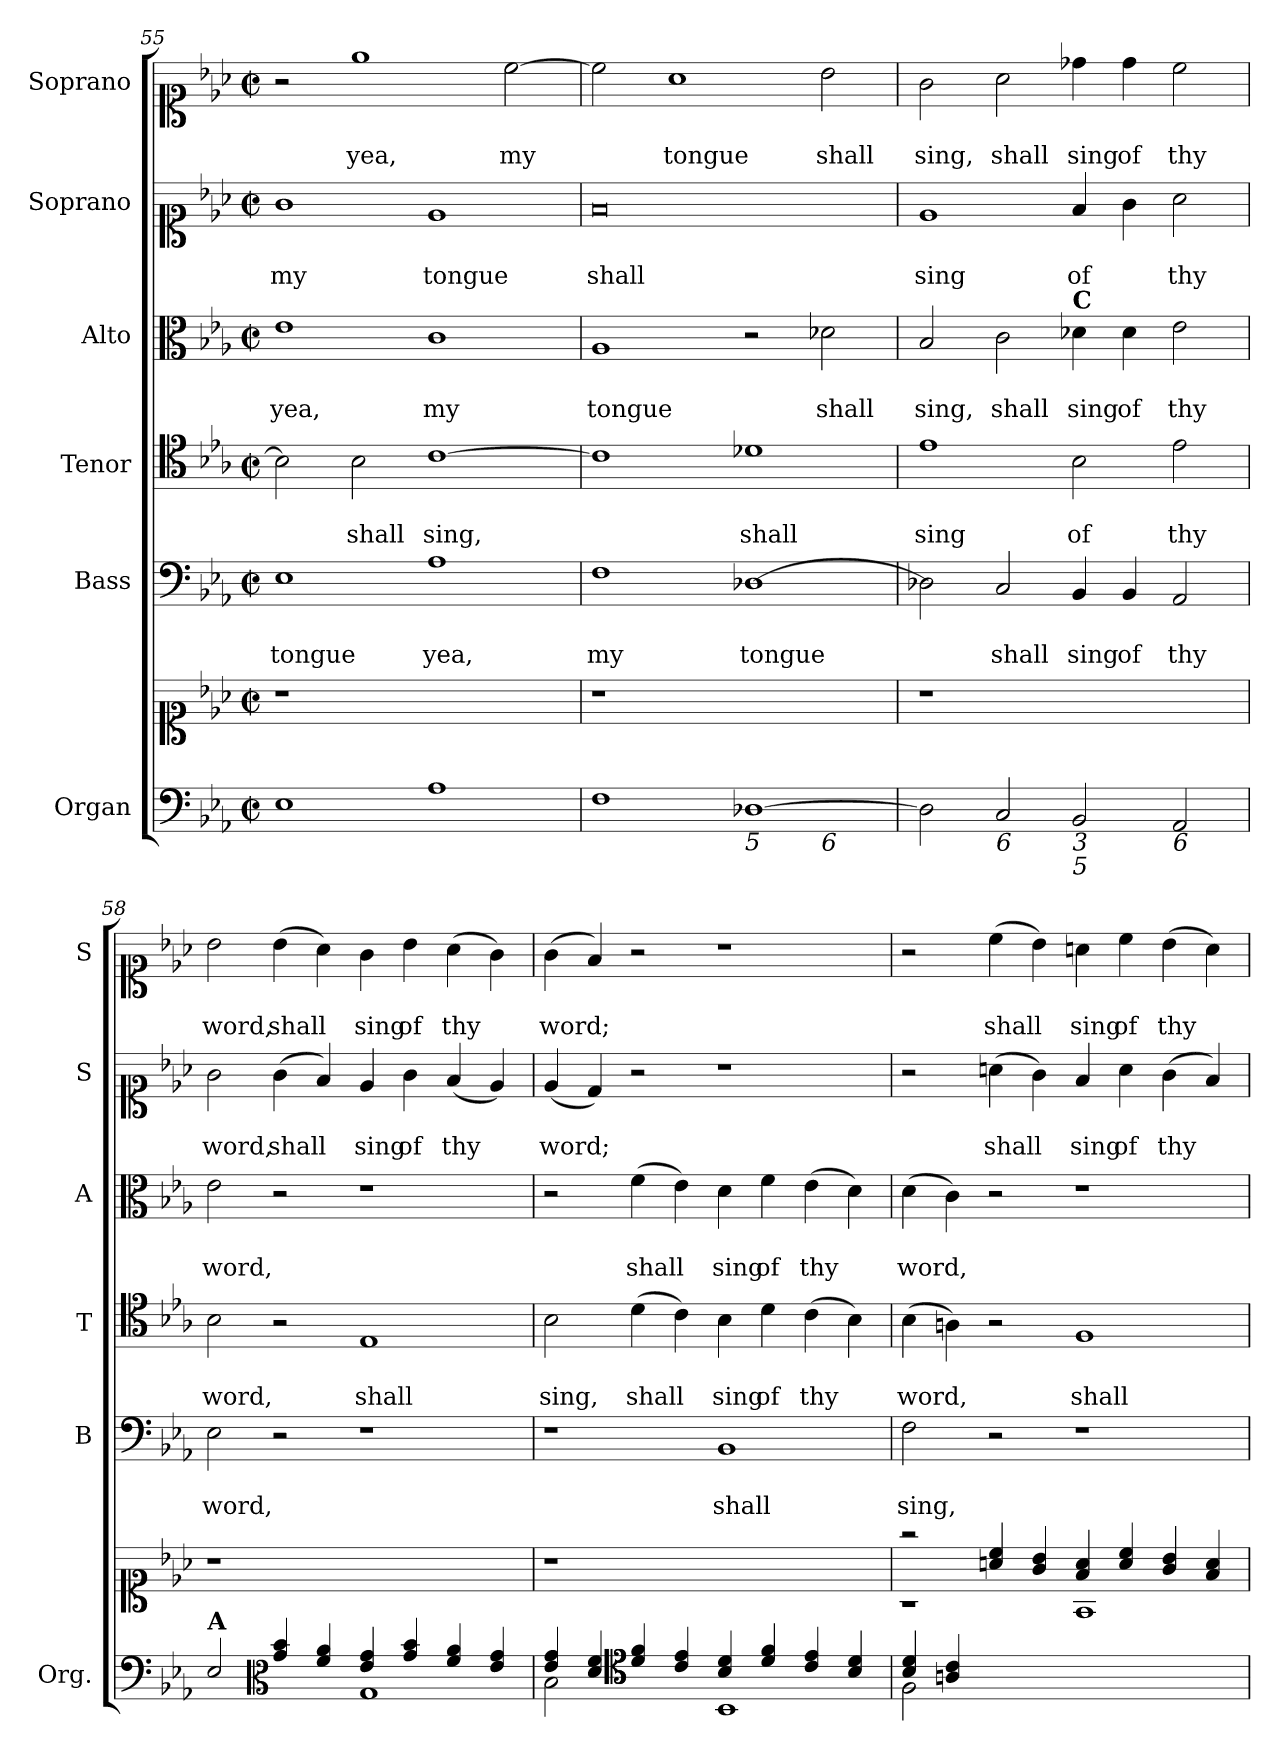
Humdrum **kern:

**kern	**kern	**kern	**text	**text	**kern	**text	**text	**kern	**text	**text	**kern	**text	**text	**kern	**text	**text
*part6	*part6	*part5	*part5	*part5	*part4	*part4	*part4	*part3	*part3	*part3	*part2	*part2	*part2	*part1	*part1	*part1
*staff7	*staff6	*staff5	*staff5	*staff5	*staff4	*staff4	*staff4	*staff3	*staff3	*staff3	*staff2	*staff2	*staff2	*staff1	*staff1	*staff1
*I"Organ	*	*I"Bass	*	*	*I"Tenor	*	*	*I"Alto	*	*	*I"Soprano	*	*	*I"Soprano	*	*
*I'Org.	*	*I'B	*	*	*I'T	*	*	*I'A	*	*	*I'S	*	*	*I'S	*	*
*clefF4	*clefC1	*clefF4	*	*	*clefC4	*	*	*clefC3	*	*	*clefC1	*	*	*clefC1	*	*
*k[b-e-a-]	*k[b-e-a-]	*k[b-e-a-]	*	*	*k[b-e-a-]	*	*	*k[b-e-a-]	*	*	*k[b-e-a-]	*	*	*k[b-e-a-]	*	*
*c:	*c:	*c:	*	*	*c:	*	*	*c:	*	*	*c:	*	*	*c:	*	*
*M2/2	*M2/2	*M2/2	*	*	*M2/2	*	*	*M2/2	*	*	*M2/2	*	*	*M2/2	*	*
*met(c|)	*met(c|)	*met(c|)	*	*	*met(c|)	*	*	*met(c|)	*	*	*met(c|)	*	*	*met(c|)	*	*
=55	=55	=55	=55	=55	=55	=55	=55	=55	=55	=55	=55	=55	=55	=55	=55	=55
!	!	!	!	!LO:LY:b	!	!	!	!	!	!LO:LY:b	!	!	!LO:LY:b	!	!	!
1E-	1r	1E-	.	tongue	2B-\]	.	.	1e-	.	yea,	1g	.	my	2r	.	.
!	!	!	!	!	!	!	!LO:LY:b	!	!	!	!	!	!	!	!	!LO:LY:b
.	.	.	.	.	2B-\	.	shall	.	.	.	.	.	.	1ee-	.	yea,
!	!	!	!	!LO:LY:b	!	!	!LO:LY:b	!	!	!LO:LY:b	!	!	!LO:LY:b	!	!	!
1A-	1ryy	1A-	.	yea,	[1c	.	sing,	1c	.	my	1e-	.	tongue	.	.	.
!	!	!	!	!	!	!	!	!	!	!	!	!	!	!	!	!LO:LY:b
.	.	.	.	.	.	.	.	.	.	.	.	.	.	[2cc\	.	my
=56	=56	=56	=56	=56	=56	=56	=56	=56	=56	=56	=56	=56	=56	=56	=56	=56
!	!	!	!	!LO:LY:b	!	!	!	!	!	!LO:LY:b	!	!	!LO:LY:b	!	!	!
*^	*	*	*	*	*	*	*	*	*	*	*	*	*	*	*	*
1F	1.ryy	1r	1F	.	my	1c]	.	.	1A-	.	tongue	0f	.	shall	2cc\]	.	.
!	!	!	!	!	!	!	!	!	!	!	!	!	!	!	!	!	!LO:LY:b
.	.	.	.	.	.	.	.	.	.	.	.	.	.	.	1a-	.	tongue
!LO:TX:b:i:t=5	!	!	!	!	!	!	!	!	!	!	!	!	!	!	!	!	!
!	!	!	!	!	!LO:LY:b	!	!	!LO:LY:b	!	!	!	!	!	!	!	!	!
[1D-X	.	1ryy	[1D-X	.	tongue	1d-X	.	shall	2r	.	.	.	.	.	.	.	.
!	!LO:TX:b:i:t=6	!	!	!	!	!	!	!	!	!	!	!	!	!	!	!	!
!	!	!	!	!	!	!	!	!	!	!	!LO:LY:b	!	!	!	!	!	!LO:LY:b
.	2ryy	.	.	.	.	.	.	.	2d-X\	.	shall	.	.	.	2b-\	.	shall
=57	=57	=57	=57	=57	=57	=57	=57	=57	=57	=57	=57	=57	=57	=57	=57	=57	=57
!LO:TX:b:i:t=2	!	!	!	!	!	!	!	!	!	!	!	!	!	!	!	!	!
!	!	!	!	!	!	!	!	!LO:LY:b	!	!	!LO:LY:b	!	!	!LO:LY:b	!	!	!LO:LY:b
*v	*v	*	*	*	*	*	*	*	*	*	*	*	*	*	*	*	*
2D-\]	1r	2D-X\]	.	.	1e-	.	sing	2B-/	.	sing,	1e-	.	sing	2g\	.	sing,
!LO:TX:b:i:t=6	!	!	!	!	!	!	!	!	!	!	!	!	!	!	!	!
!	!	!	!	!LO:LY:b	!	!	!	!	!	!LO:LY:b	!	!	!	!	!	!LO:LY:b
2C/	.	2C/	.	shall	.	.	.	2c\	.	shall	.	.	.	2a-\	.	shall
!	!	!	!	!	!	!	!	!LO:TX:a:B:t=C	!	!	!	!	!	!	!	!
!LO:TX:b:i:t=3	!	!	!	!	!	!	!	!	!	!	!	!	!	!	!	!
!LO:TX:b:i:t=5	!	!	!	!	!	!	!	!	!	!	!	!	!	!	!	!
!	!	!	!	!LO:LY:b	!	!	!LO:LY:b	!	!	!LO:LY:b	!	!	!LO:LY:b	!	!	!LO:LY:b
2BB-/	1ryy	4BB-/	.	sing	2B-\	.	of	4d-X\	.	sing	4f/	.	of	4dd-X\	.	sing
!	!	!	!	!LO:LY:b	!	!	!	!	!	!LO:LY:b	!	!	!	!	!	!LO:LY:b
.	.	4BB-/	.	of	.	.	.	4d-\	.	of	4g\	.	.	4dd-\	.	of
!LO:TX:b:i:t=6	!	!	!	!	!	!	!	!	!	!	!	!	!	!	!	!
!	!	!	!	!LO:LY:b	!	!	!LO:LY:b	!	!	!LO:LY:b	!	!	!LO:LY:b	!	!	!LO:LY:b
2AA-/	.	2AA-/	.	thy	2e-\	.	thy	2e-\	.	thy	2a-\	.	thy	2cc\	.	thy
!!LO:LB:g=z
=58	=58	=58	=58	=58	=58	=58	=58	=58	=58	=58	=58	=58	=58	=58	=58	=58
*^	*	*	*	*	*	*	*	*	*	*	*	*	*	*	*	*
!LO:TX:a:B:t=A	!	!	!	!	!	!	!	!	!	!	!	!	!	!	!	!	!
!	!	!	!	!	!LO:LY:b	!	!	!LO:LY:b	!	!	!LO:LY:b	!	!	!LO:LY:b	!	!	!LO:LY:b
2E-/	1ryy	1r	2E-\	.	word,	2B-\	.	word,	2e-\	.	word,	2g\	.	word,	2b-\	.	word,
*clefC3	*	*	*	*	*	*	*	*	*	*	*	*	*	*	*	*	*
!	!	!	!	!	!	!	!	!	!	!	!	!	!	!LO:LY:b	!	!	!LO:LY:b
4g/ 4b-/	.	.	2r	.	.	2r	.	.	2r	.	.	(>4g\	.	shall	(>4b-\	.	shall
4f/ 4a-/	.	.	.	.	.	.	.	.	.	.	.	4f/)	.	.	4a-\)	.	.
!	!	!	!	!	!	!	!	!LO:LY:b	!	!	!	!	!	!LO:LY:b	!	!	!LO:LY:b
4e-/ 4g/	1G	1ryy	1r	.	.	1E-	.	shall	1r	.	.	4e-/	.	sing	4g\	.	sing
!	!	!	!	!	!	!	!	!	!	!	!	!	!	!LO:LY:b	!	!	!LO:LY:b
4g/ 4b-/	.	.	.	.	.	.	.	.	.	.	.	4g\	.	of	4b-\	.	of
!	!	!	!	!	!	!	!	!	!	!	!	!	!	!LO:LY:b	!	!	!LO:LY:b
4f/ 4a-/	.	.	.	.	.	.	.	.	.	.	.	(<4f/	.	thy	(>4a-\	.	thy
4e-/ 4g/	.	.	.	.	.	.	.	.	.	.	.	4e-/)	.	.	4g\)	.	.
=59	=59	=59	=59	=59	=59	=59	=59	=59	=59	=59	=59	=59	=59	=59	=59	=59	=59
!	!	!	!	!	!	!	!	!LO:LY:b	!	!	!	!	!	!LO:LY:b	!	!	!LO:LY:b
4e-/ 4g/	2B-\	1r	1r	.	.	2B-\	.	sing,	2r	.	.	(<4e-/	.	word;	(>4g\	.	word;
4d/ 4f/	.	.	.	.	.	.	.	.	.	.	.	4d/)	.	.	4f/)	.	.
*clefC4	*	*	*	*	*	*	*	*	*	*	*	*	*	*	*	*	*
!	!	!	!	!	!	!	!	!LO:LY:b	!	!	!LO:LY:b	!	!	!	!	!	!
4d/ 4f/	2ryy	.	.	.	.	(>4d\	.	shall	(>4f\	.	shall	2r	.	.	2r	.	.
4c/ 4e-/	.	.	.	.	.	4c\)	.	.	4e-\)	.	.	.	.	.	.	.	.
!	!	!	!	!	!LO:LY:b	!	!	!LO:LY:b	!	!	!LO:LY:b	!	!	!	!	!	!
4B-/ 4d/	1BB-	1ryy	1BB-	.	shall	4B-\	.	sing	4d\	.	sing	1r	.	.	1r	.	.
!	!	!	!	!	!	!	!	!LO:LY:b	!	!	!LO:LY:b	!	!	!	!	!	!
4d/ 4f/	.	.	.	.	.	4d\	.	of	4f\	.	of	.	.	.	.	.	.
!	!	!	!	!	!	!	!	!LO:LY:b	!	!	!LO:LY:b	!	!	!	!	!	!
4c/ 4e-/	.	.	.	.	.	(>4c\	.	thy	(>4e-\	.	thy	.	.	.	.	.	.
4B-/ 4d/	.	.	.	.	.	4B-\)	.	.	4d\)	.	.	.	.	.	.	.	.
=60	=60	=60	=60	=60	=60	=60	=60	=60	=60	=60	=60	=60	=60	=60	=60	=60	=60
*	*	*^	*	*	*	*	*	*	*	*	*	*	*	*	*	*	*
!	!	!	!	!	!	!LO:LY:b	!	!	!LO:LY:b	!	!	!LO:LY:b	!	!	!	!	!	!
4B-/ 4d/	2F\	2rff	1rA	2F\	.	sing,	(>4B-\	.	word,	(>4d\	.	word,	2r	.	.	2r	.	.
4An/ 4c/	.	.	.	.	.	.	4An\)	.	.	4c\)	.	.	.	.	.	.	.	.
!	!	!	!	!	!	!	!	!	!	!	!	!	!	!	!LO:LY:b	!	!	!LO:LY:b
2ryy	2ryy	4an/ 4cc/	.	2r	.	.	2r	.	.	2r	.	.	(>4an\	.	shall	(>4cc\	.	shall
.	.	4g/ 4b-/	.	.	.	.	.	.	.	.	.	.	4g\)	.	.	4b-\)	.	.
!	!	!	!	!	!	!	!	!	!LO:LY:b	!	!	!	!	!	!LO:LY:b	!	!	!LO:LY:b
1ryy	1ryy	4f/ 4a/	1F	1r	.	.	1F	.	shall	1r	.	.	4f/	.	sing	4an\	.	sing
!	!	!	!	!	!	!	!	!	!	!	!	!	!	!	!LO:LY:b	!	!	!LO:LY:b
.	.	4a/ 4cc/	.	.	.	.	.	.	.	.	.	.	4a\	.	of	4cc\	.	of
!	!	!	!	!	!	!	!	!	!	!	!	!	!	!	!LO:LY:b	!	!	!LO:LY:b
.	.	4g/ 4b-/	.	.	.	.	.	.	.	.	.	.	(>4g\	.	thy	(>4b-\	.	thy
.	.	4f/ 4a/	.	.	.	.	.	.	.	.	.	.	4f/)	.	.	4a\)	.	.
*v	*v	*	*	*	*	*	*	*	*	*	*	*	*	*	*	*	*	*
*	*v	*v	*	*	*	*	*	*	*	*	*	*	*	*	*	*	*
=	=	=	=	=	=	=	=	=	=	=	=	=	=	=	=	=
*-	*-	*-	*-	*-	*-	*-	*-	*-	*-	*-	*-	*-	*-	*-	*-	*-
